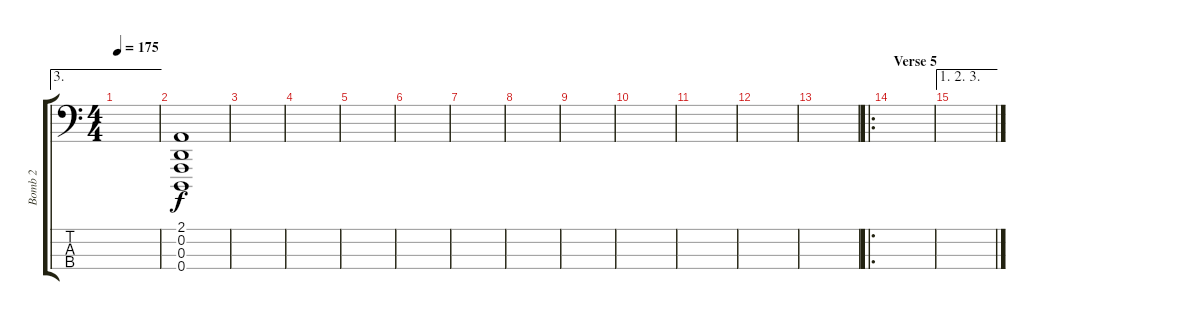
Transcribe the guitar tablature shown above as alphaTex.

\track ("Bomb 2" "Bomb 2") {instrument gunshot}
\staff {score tabs}
\tuning (G2 D2 A1 D1) {hide}
\ae 3
\ts (4 4)
\tempo 175
\clef f4
\ks c
|
(2.1 0.2 0.3 0.4).1 |
|
|
|
|
|
|
|
|
|
|
|
\ro
\section ("" "Verse 5")
|
\ae (1 2 3)
